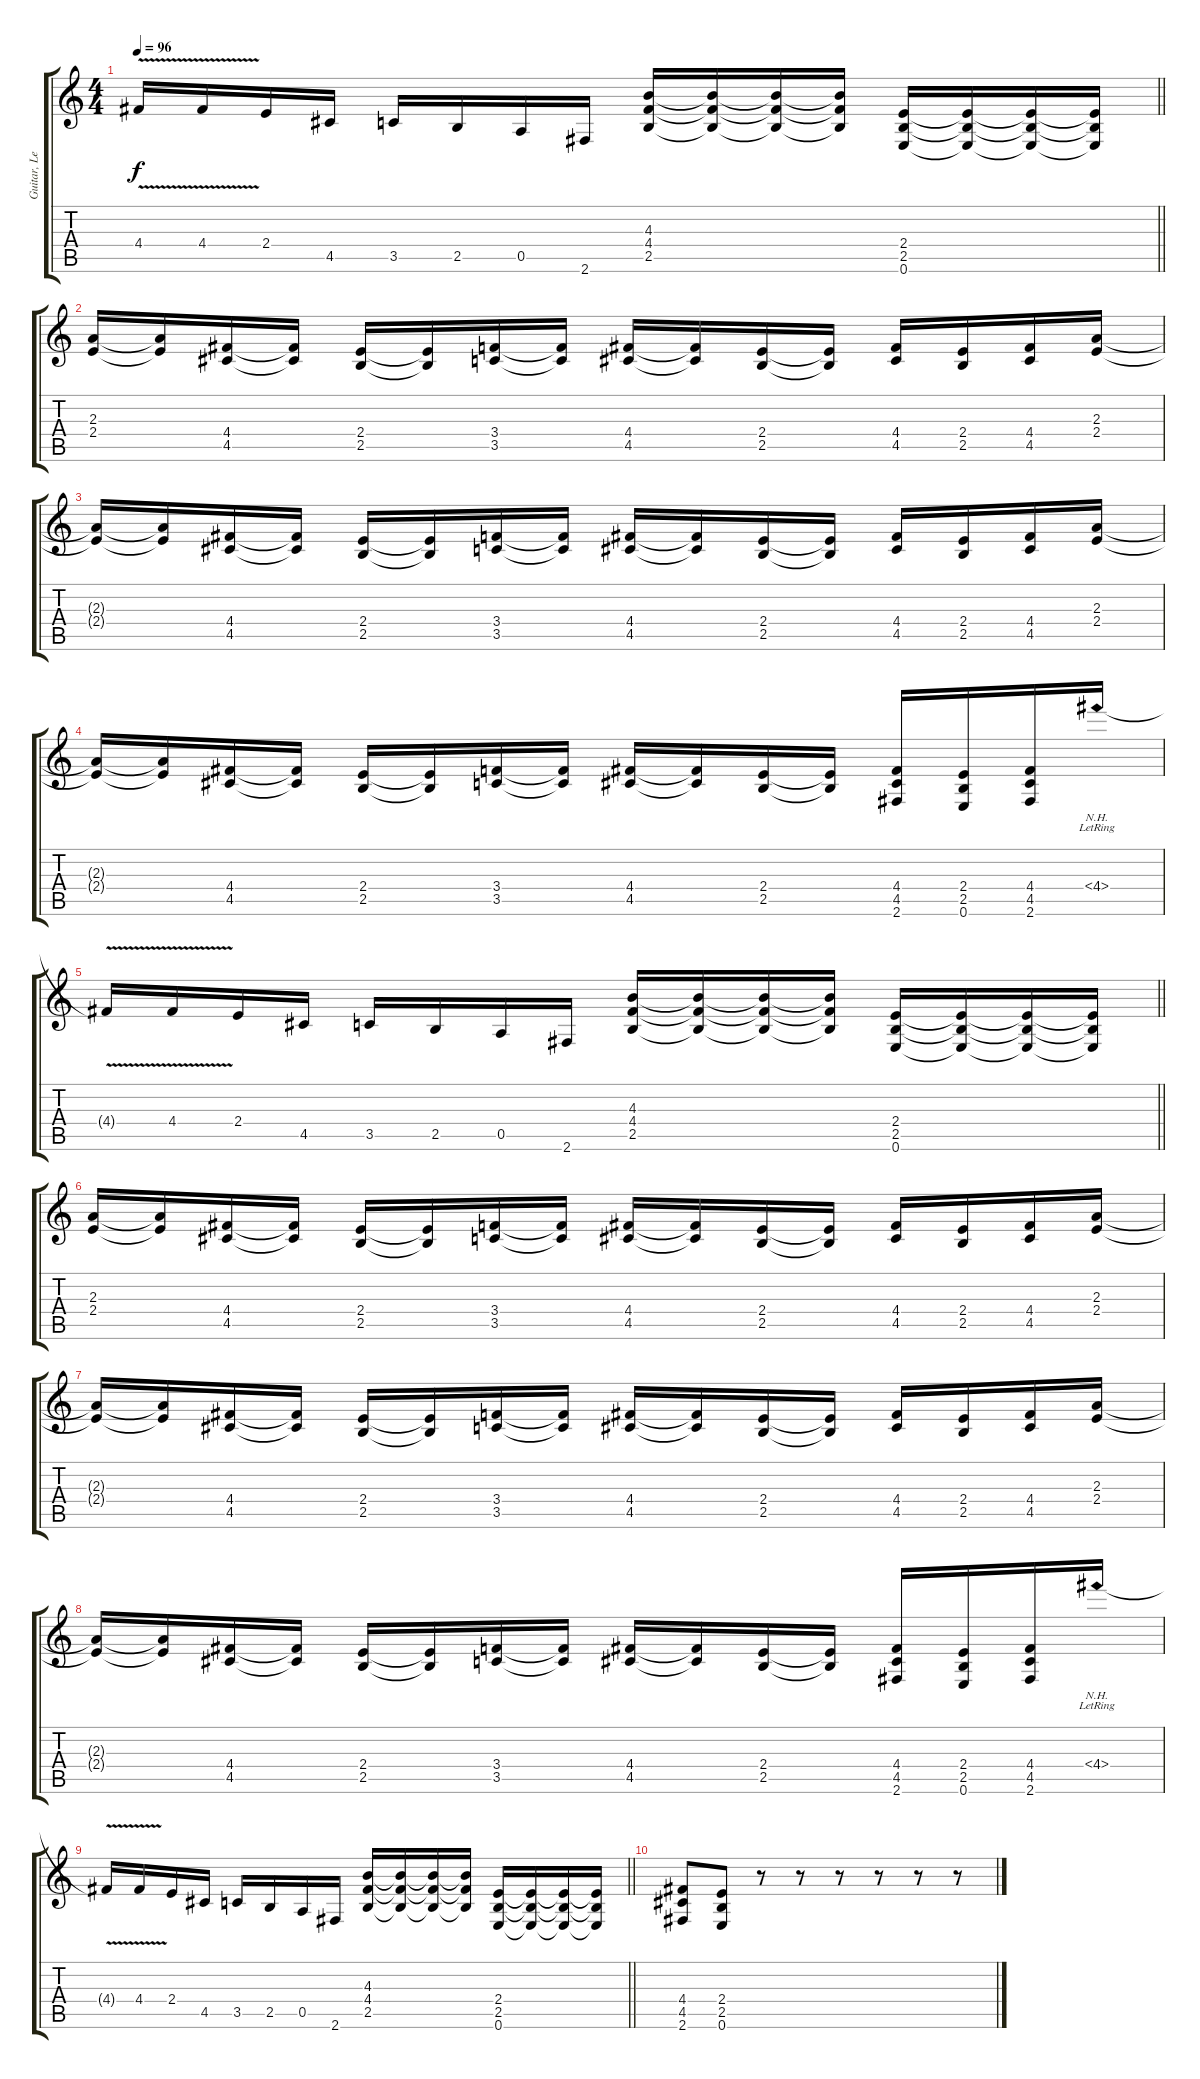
\track ("Guitar, Lead" "Guitar, Le") {instrument overdrivenguitar}
\staff {score tabs}
\tuning (E4 B3 G3 D3 A2 E2) {hide}
\ts (4 4)
\tempo 96
\clef g2
\barLineRight lightlight
\ks c
4.4{v t}.16{dy f} 4.4{v}.16 2.4.16 4.5.16 3.5.16 2.5.16 0.5.16 2.6.16 (4.3 4.4 2.5).16 (4.3{t} 4.4{t} 2.5{t}).16 (4.3{t} 4.4{t} 2.5{t}).16 (4.3{t} 4.4{t} 2.5{t}).16 (2.4 2.5 0.6).16 (2.4{t} 2.5{t} 0.6{t}).16 (2.4{t} 2.5{t} 0.6{t}).16 (2.4{t} 2.5{t} 0.6{t}).16 |
(2.3 2.4).16 (2.3{t} 2.4{t}).16 (4.4 4.5).16 (4.4{t} 4.5{t}).16 (2.4 2.5).16 (2.4{t} 2.5{t}).16 (3.4 3.5).16 (3.4{t} 3.5{t}).16 (4.4 4.5).16 (4.4{t} 4.5{t}).16 (2.4 2.5).16 (2.4{t} 2.5{t}).16 (4.4 4.5).16 (2.4 2.5).16 (4.4 4.5).16 (2.3 2.4).16 |
(2.3{t} 2.4{t}).16 (2.3{t} 2.4{t}).16 (4.4 4.5).16 (4.4{t} 4.5{t}).16 (2.4 2.5).16 (2.4{t} 2.5{t}).16 (3.4 3.5).16 (3.4{t} 3.5{t}).16 (4.4 4.5).16 (4.4{t} 4.5{t}).16 (2.4 2.5).16 (2.4{t} 2.5{t}).16 (4.4 4.5).16 (2.4 2.5).16 (4.4 4.5).16 (2.3 2.4).16 |
(2.3{t} 2.4{t}).16 (2.3{t} 2.4{t}).16 (4.4 4.5).16 (4.4{t} 4.5{t}).16 (2.4 2.5).16 (2.4{t} 2.5{t}).16 (3.4 3.5).16 (3.4{t} 3.5{t}).16 (4.4 4.5).16 (4.4{t} 4.5{t}).16 (2.4 2.5).16 (2.4{t} 2.5{t}).16 (4.4 4.5 2.6).16 (2.4 2.5 0.6).16 (4.4 4.5 2.6).16 4.4{nh lr}.16 |
\barLineRight lightlight
4.4{v t}.16 4.4{v}.16 2.4.16 4.5.16 3.5.16 2.5.16 0.5.16 2.6.16 (4.3 4.4 2.5).16 (4.3{t} 4.4{t} 2.5{t}).16 (4.3{t} 4.4{t} 2.5{t}).16 (4.3{t} 4.4{t} 2.5{t}).16 (2.4 2.5 0.6).16 (2.4{t} 2.5{t} 0.6{t}).16 (2.4{t} 2.5{t} 0.6{t}).16 (2.4{t} 2.5{t} 0.6{t}).16 |
(2.3 2.4).16 (2.3{t} 2.4{t}).16 (4.4 4.5).16 (4.4{t} 4.5{t}).16 (2.4 2.5).16 (2.4{t} 2.5{t}).16 (3.4 3.5).16 (3.4{t} 3.5{t}).16 (4.4 4.5).16 (4.4{t} 4.5{t}).16 (2.4 2.5).16 (2.4{t} 2.5{t}).16 (4.4 4.5).16 (2.4 2.5).16 (4.4 4.5).16 (2.3 2.4).16 |
(2.3{t} 2.4{t}).16 (2.3{t} 2.4{t}).16 (4.4 4.5).16 (4.4{t} 4.5{t}).16 (2.4 2.5).16 (2.4{t} 2.5{t}).16 (3.4 3.5).16 (3.4{t} 3.5{t}).16 (4.4 4.5).16 (4.4{t} 4.5{t}).16 (2.4 2.5).16 (2.4{t} 2.5{t}).16 (4.4 4.5).16 (2.4 2.5).16 (4.4 4.5).16 (2.3 2.4).16 |
(2.3{t} 2.4{t}).16 (2.3{t} 2.4{t}).16 (4.4 4.5).16 (4.4{t} 4.5{t}).16 (2.4 2.5).16 (2.4{t} 2.5{t}).16 (3.4 3.5).16 (3.4{t} 3.5{t}).16 (4.4 4.5).16 (4.4{t} 4.5{t}).16 (2.4 2.5).16 (2.4{t} 2.5{t}).16 (4.4 4.5 2.6).16 (2.4 2.5 0.6).16 (4.4 4.5 2.6).16 4.4{nh lr}.16 |
\barLineRight lightlight
4.4{v t}.16 4.4{v}.16 2.4.16 4.5.16 3.5.16 2.5.16 0.5.16 2.6.16 (4.3 4.4 2.5).16 (4.3{t} 4.4{t} 2.5{t}).16 (4.3{t} 4.4{t} 2.5{t}).16 (4.3{t} 4.4{t} 2.5{t}).16 (2.4 2.5 0.6).16 (2.4{t} 2.5{t} 0.6{t}).16 (2.4{t} 2.5{t} 0.6{t}).16 (2.4{t} 2.5{t} 0.6{t}).16 |
(4.4 4.5 2.6).8 (2.4 2.5 0.6).8 r.8 r.8 r.8 r.8 r.8 r.8
